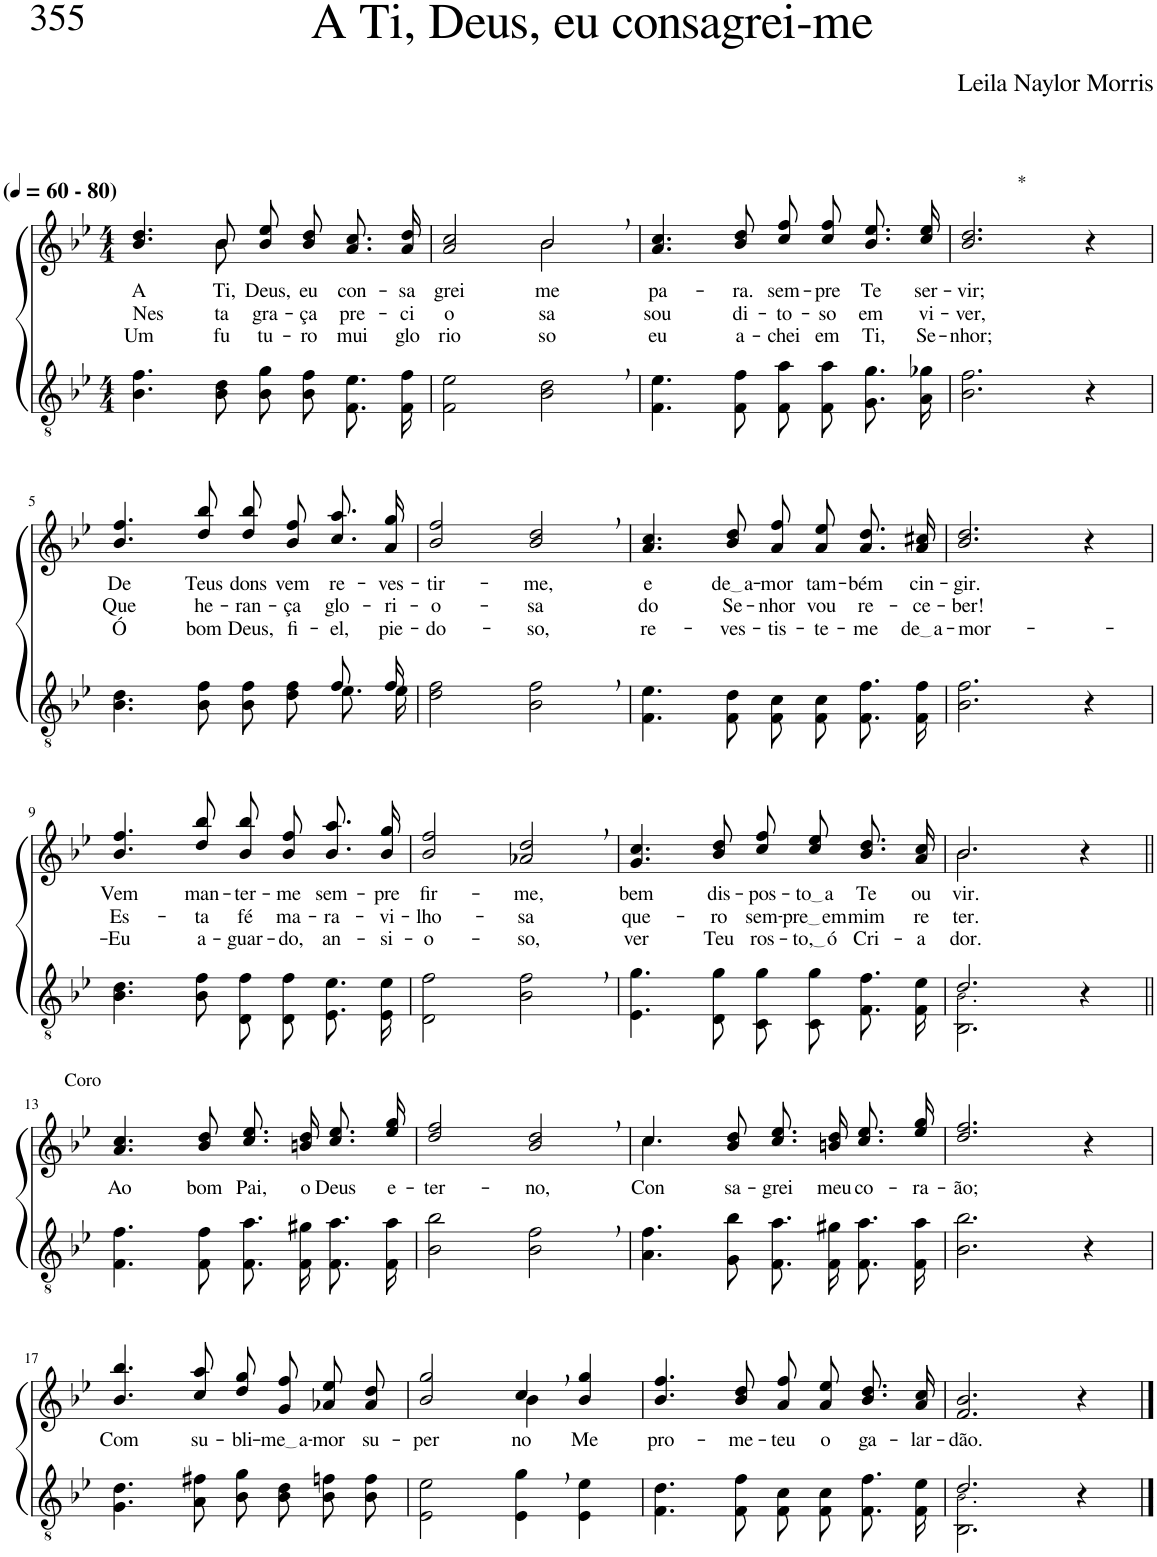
**kern	**kern	**text	**text	**text
*part2	*part1	*part1	*part1	*part1
*staff2	*staff1	*staff1	*staff1	*staff1
*I"Parte III e IV	*I"Parte I e II	*	*	*
*clefGv2	*clefG2	*	*	*
*Trd4c7	*Trd4c7	*	*	*
*k[b-e-]	*k[b-e-]	*	*	*
*M4/4	*M4/4	*	*	*
*MM60	*MM60	*	*	*
=1	=1	=1	=1	=1
!	!LO:TX:a:B:t=(	!	!	!
!	!LO:TX:a:B:t=- 80)	!	!	!
!	!	!LO:LY:b	!LO:LY:b	!LO:LY:b
*	*^	*	*	*
4.B-\ 4.f\	4.b-/ 4.dd/	4.ryy	A	Nes-	Um
!	!	!	!LO:LY:b	!LO:LY:b	!LO:LY:b
8B-\ 8d\	8b-/	8b-\	Ti,	-ta	fu-
!	!	!	!LO:LY:b	!LO:LY:b	!LO:LY:b
8B-\ 8g\L	8b-\ 8ee-\L	2ryy	Deus,	gra-	-tu-
!	!	!	!LO:LY:b	!LO:LY:b	!LO:LY:b
8B-\ 8f\J	8b-\ 8dd\J	.	eu	-ça	-ro
!	!	!	!LO:LY:b	!LO:LY:b	!LO:LY:b
8.F\ 8.e-\L	8.a\ 8.cc\L	.	con-	pre-	mui
!	!	!	!LO:LY:b	!LO:LY:b	!LO:LY:b
16F\ 16f\Jk	16a\ 16dd\Jk	.	-sa-	-ci-	glo-
=2	=2	=2	=2	=2	=2
!	!	!	!LO:LY:b	!LO:LY:b	!LO:LY:b
2F\ 2e-\	2ryy	2a/ 2cc/	-grei-	-o-	-rio-
!	!	!	!LO:LY:b	!LO:LY:b	!LO:LY:b
2B-\, 2d\,	2b-,\	2b-/	-me	-sa	-so
=3	=3	=3	=3	=3	=3
!	!	!	!LO:LY:b	!LO:LY:b	!LO:LY:b
*	*v	*v	*	*	*
4.F\ 4.e-\	4.a/ 4.cc/	pa-	sou	eu
!	!	!LO:LY:b	!LO:LY:b	!LO:LY:b
8F\ 8f\	8b-/ 8dd/	-ra.	di-	a-
!	!	!LO:LY:b	!LO:LY:b	!LO:LY:b
8F\ 8a\L	8cc\ 8ff\L	sem-	-to-	-chei
!	!	!LO:LY:b	!LO:LY:b	!LO:LY:b
8F\ 8a\J	8cc\ 8ff\J	-pre	-so	em
!	!	!LO:LY:b	!LO:LY:b	!LO:LY:b
8.G\ 8.g\L	8.b-\ 8.ee-\L	Te	em	Ti,
!	!	!LO:LY:b	!LO:LY:b	!LO:LY:b
16A\ 16g-X\Jk	16cc\ 16ee-\Jk	ser-	vi-	Se-
=4	=4	=4	=4	=4
!	!LO:TX:a:t=*	!	!	!
!	!	!LO:LY:b	!LO:LY:b	!LO:LY:b
2.B-\ 2.f\	2.b-/ 2.dd/	-vir;	-ver,	-nhor;
4r	4r	.	.	.
!!LO:LB:g=z
=5	=5	=5	=5	=5
*^	*	*	*	*
!	!	!	!LO:LY:b	!LO:LY:b	!LO:LY:b
2.ryy	4.B-\ 4.d\	4.b-/ 4.ff/	De	Que	Ó
!	!	!	!LO:LY:b	!LO:LY:b	!LO:LY:b
.	8B-\ 8f\	8dd/ 8bb-/	Teus	he-	bom
!	!	!	!LO:LY:b	!LO:LY:b	!LO:LY:b
.	8B-\ 8f\L	8dd\ 8bb-\L	dons	-ran-	Deus,
!	!	!	!LO:LY:b	!LO:LY:b	!LO:LY:b
.	8d\ 8f\J	8b-\ 8ff\J	vem	-ça	fi-
!	!	!	!LO:LY:b	!LO:LY:b	!LO:LY:b
8f/	8.e-\L	8.cc\ 8.aa\L	re-	glo-	-el,
16ryy	.	.	.	.	.
!	!	!	!LO:LY:b	!LO:LY:b	!LO:LY:b
16f/	16e-\Jk	16a\ 16gg\Jk	-ves-	-ri-	pie-
=6	=6	=6	=6	=6	=6
!	!	!	!LO:LY:b	!LO:LY:b	!LO:LY:b
*v	*v	*	*	*	*
2d\ 2f\	2b-/ 2ff/	-tir-	-o-	-do-
!	!	!LO:LY:b	!LO:LY:b	!LO:LY:b
2B-\, 2f\,	2b-/, 2dd/,	-me,	-sa	-so,
=7	=7	=7	=7	=7
!	!	!LO:LY:b	!LO:LY:b	!LO:LY:b
4.F\ 4.e-\	4.a/ 4.cc/	e	do	re-
!	!	!LO:LY:b	!LO:LY:b	!LO:LY:b
8F\ 8d\	8b-/ 8dd/	de a	Se-	-ves-
!	!	!LO:LY:b	!LO:LY:b	!LO:LY:b
8F/ 8c/L	8a\ 8ff\L	-mor	-nhor	-tis-
!	!	!LO:LY:b	!LO:LY:b	!LO:LY:b
8F/ 8c/J	8a\ 8ee-\J	tam-	vou	-te-
!	!	!LO:LY:b	!LO:LY:b	!LO:LY:b
8.F\ 8.f\L	8.a\ 8.dd\L	-bém	re-	-me
!	!	!LO:LY:b	!LO:LY:b	!LO:LY:b
16F\ 16f\Jk	16a\ 16cc#X\Jk	cin-	-ce-	de a
=8	=8	=8	=8	=8
!	!	!LO:LY:b	!LO:LY:b	!LO:LY:b
2.B-\ 2.f\	2.b-/ 2.dd/	-gir.	-ber!	-mor-
4r	4r	.	.	.
!!LO:LB:g=z
=9	=9	=9	=9	=9
!	!	!LO:LY:b	!LO:LY:b	!LO:LY:b
4.B-\ 4.d\	4.b-/ 4.ff/	Vem	Es-	-Eu
!	!	!LO:LY:b	!LO:LY:b	!LO:LY:b
8B-\ 8f\	8dd/ 8bb-/	man-	-ta	a-
!	!	!LO:LY:b	!LO:LY:b	!LO:LY:b
8D/ 8f/L	8b-\ 8bb-\L	-ter-	fé	-guar-
!	!	!LO:LY:b	!LO:LY:b	!LO:LY:b
8D/ 8f/J	8b-\ 8ff\J	-me	ma-	-do,
!	!	!LO:LY:b	!LO:LY:b	!LO:LY:b
8.E-/ 8.e-/L	8.b-\ 8.aa\L	sem-	-ra-	an-
!	!	!LO:LY:b	!LO:LY:b	!LO:LY:b
16E-/ 16e-/Jk	16b-\ 16gg\Jk	-pre	-vi-	-si-
=10	=10	=10	=10	=10
!	!	!LO:LY:b	!LO:LY:b	!LO:LY:b
2D\ 2f\	2b-/ 2ff/	fir-	-lho-	-o-
!	!	!LO:LY:b	!LO:LY:b	!LO:LY:b
2B-\, 2f\,	2a-X/, 2dd/,	-me,	-sa	-so,
=11	=11	=11	=11	=11
!	!	!LO:LY:b	!LO:LY:b	!LO:LY:b
4.E-\ 4.g\	4.g/ 4.cc/	bem	que-	ver
!	!	!LO:LY:b	!LO:LY:b	!LO:LY:b
8D\ 8g\	8b-/ 8dd/	dis-	-ro	Teu
!	!	!LO:LY:b	!LO:LY:b	!LO:LY:b
8C/ 8g/L	8cc\ 8ff\L	-pos-	sem-	ros-
!	!	!LO:LY:b	!LO:LY:b	!LO:LY:b
8C/ 8g/J	8cc\ 8ee-\J	to a	pre em	to, ó
!	!	!LO:LY:b	!LO:LY:b	!LO:LY:b
8.F\ 8.f\L	8.b-\ 8.dd\L	Te	mim	Cri-
!	!	!LO:LY:b	!LO:LY:b	!LO:LY:b
16F\ 16e-\Jk	16a\ 16cc\Jk	ou-	re-	-a-
=12	=12	=12	=12	=12
*^	*^	*	*	*
!	!	!	!	!LO:LY:b	!LO:LY:b	!LO:LY:b
2.d/	2.BB-\ 2.B-!\	2.b-/	2.b-\	-vir.	-ter.	-dor.
4r	4ryy	4r	4ryy	.	.	.
!!LO:LB:g=z
=13||	=13||	=13||	=13||	=13||	=13||	=13||
!	!	!LO:TX:a:t=Coro	!	!	!	!
!	!	!	!	!LO:LY:b	!	!
*v	*v	*	*	*	*	*
*	*v	*v	*	*	*
4.F\ 4.f\	4.a/ 4.cc/	Ao	.	.
!	!	!LO:LY:b	!	!
8F\ 8f\	8b-/ 8dd/	bom	.	.
!	!	!LO:LY:b	!	!
8.F\ 8.a\L	8.cc\ 8.ee-\L	Pai,	.	.
!	!	!LO:LY:b	!	!
16F\ 16g#X\Jk	16bn\ 16dd\Jk	o	.	.
!	!	!LO:LY:b	!	!
8.F\ 8.a\L	8.cc\ 8.ee-\L	Deus	.	.
!	!	!LO:LY:b	!	!
16F\ 16a\Jk	16ee-\ 16gg\Jk	e-	.	.
=14	=14	=14	=14	=14
!	!	!LO:LY:b	!	!
2B-\ 2b-\	2dd/ 2ff/	-ter-	.	.
!	!	!LO:LY:b	!	!
2B-\, 2f\,	2b-/, 2dd/,	-no,	.	.
=15	=15	=15	=15	=15
*	*^	*	*	*
!	!	!	!LO:LY:b	!	!
4.A\ 4.f\	4.cc/	4.cc\	Con-	.	.
!	!	!	!LO:LY:b	!	!
8G\ 8b-\	8b-/ 8dd/	2ryy	-sa-	.	.
!	!	!	!LO:LY:b	!	!
8.F\ 8.a\L	8.cc\ 8.ee-\L	.	-grei	.	.
!	!	!	!LO:LY:b	!	!
16F\ 16g#X\Jk	16bn\ 16dd\Jk	.	meu	.	.
!	!	!	!LO:LY:b	!	!
8.F\ 8.a\L	8.cc\ 8.ee-\L	.	co-	.	.
.	.	8ryy	.	.	.
!	!	!	!LO:LY:b	!	!
16F\ 16a\Jk	16ee-\ 16gg\Jk	.	-ra-	.	.
*	*v	*v	*	*	*
=16	=16	=16	=16	=16
!	!	!LO:LY:b	!	!
2.B-\ 2.b-\	2.dd/ 2.ff/	-ão;	.	.
4r	4r	.	.	.
!!LO:LB:g=z
=17	=17	=17	=17	=17
!	!	!LO:LY:b	!	!
4.G\ 4.d\	4.b-/ 4.bb-/	Com	.	.
!	!	!LO:LY:b	!	!
8A\ 8f#X\	8cc/ 8aa/	su-	.	.
!	!	!LO:LY:b	!	!
8B-\ 8g\L	8dd\ 8gg\L	-bli-	.	.
!	!	!LO:LY:b	!	!
8B-\ 8d\J	8g\ 8ff\J	me a	.	.
!	!	!LO:LY:b	!	!
8B-\ 8fn\L	8a-X\ 8ee-\L	-mor	.	.
!	!	!LO:LY:b	!	!
8B-\ 8f\J	8a-\ 8dd\J	su-	.	.
=18	=18	=18	=18	=18
!	!	!LO:LY:b	!	!
*	*^	*	*	*
2E-\ 2e-\	2b-/ 2gg/	2ryy	-per-	.	.
!	!	!	!LO:LY:b	!	!
4E-\, 4g\,	4cc,/	4b-\	-no	.	.
!	!	!	!LO:LY:b	!	!
4E-\ 4e-\	4b-/ 4gg/	4ryy	Me	.	.
=19	=19	=19	=19	=19	=19
!	!	!	!LO:LY:b	!	!
*	*v	*v	*	*	*
4.F\ 4.d\	4.b-/ 4.ff/	pro-	.	.
!	!	!LO:LY:b	!	!
8F\ 8f\	8b-/ 8dd/	-me-	.	.
!	!	!LO:LY:b	!	!
8F/ 8c/L	8a\ 8ff\L	-teu	.	.
!	!	!LO:LY:b	!	!
8F/ 8c/J	8a\ 8ee-\J	o	.	.
!	!	!LO:LY:b	!	!
8.F\ 8.f\L	8.b-\ 8.dd\L	ga-	.	.
!	!	!LO:LY:b	!	!
16F\ 16e-\Jk	16a\ 16cc\Jk	-lar-	.	.
=20	=20	=20	=20	=20
*^	*	*	*	*
!	!	!	!LO:LY:b	!	!
2.d/	2.BB-\ 2.B-!\	2.f/ 2.b-/	-dão.	.	.
4r	4ryy	4r	.	.	.
*v	*v	*	*	*	*
==	==	==	==	==
*-	*-	*-	*-	*-
